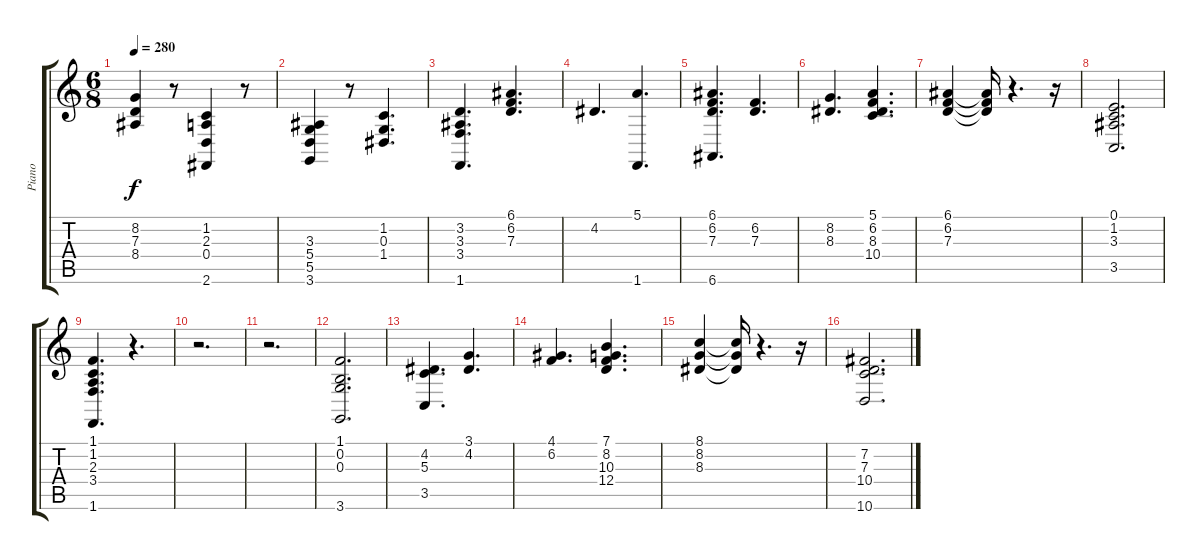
\track ("Piano" "Piano") {instrument acousticgrandpiano}
\staff {score tabs}
\tuning (E4 B3 G3 D3 A2 E2) {hide}
\ts (6 8)
\tempo 280
\clef g2
\ks c
(8.2 7.3 8.4).4{dy f} r.8 (1.2 2.3 0.4 2.6).4 r.8 |
(3.3 5.4 5.5 3.6).4 r.8 (1.2 0.3 1.4).4{d} |
(3.2 3.3 3.4 1.6).4{d} (6.1 6.2 7.3).4{d} |
4.2.4{d} (5.1 1.6).4{d} |
(6.1 6.2 7.3 6.6).4{d} (6.2 7.3).4{d} |
(8.2 8.3).4{d} (5.1 6.2 8.3 10.4).4{d} |
(6.1 6.2 7.3).4 (6.1{t} 6.2{t} 7.3{t}).16 r.4{d} r.16 |
(0.1 1.2 3.3 3.5).2{d} |
(1.1 1.2 2.3 3.4 1.6).4{d} r.4{d} |
r.2{d} |
r.2{d} |
(1.1 0.2 0.3 3.6).2{d} |
(4.2 5.3 3.5).4{d} (3.1 4.2).4{d} |
(4.1 6.2).4{d} (7.1 8.2 10.3 12.4).4{d} |
(8.1 8.2 8.3).4 (8.1{t} 8.2{t} 8.3{t}).16 r.4{d} r.16 |
(7.2 7.3 10.4 10.6).2{d}
